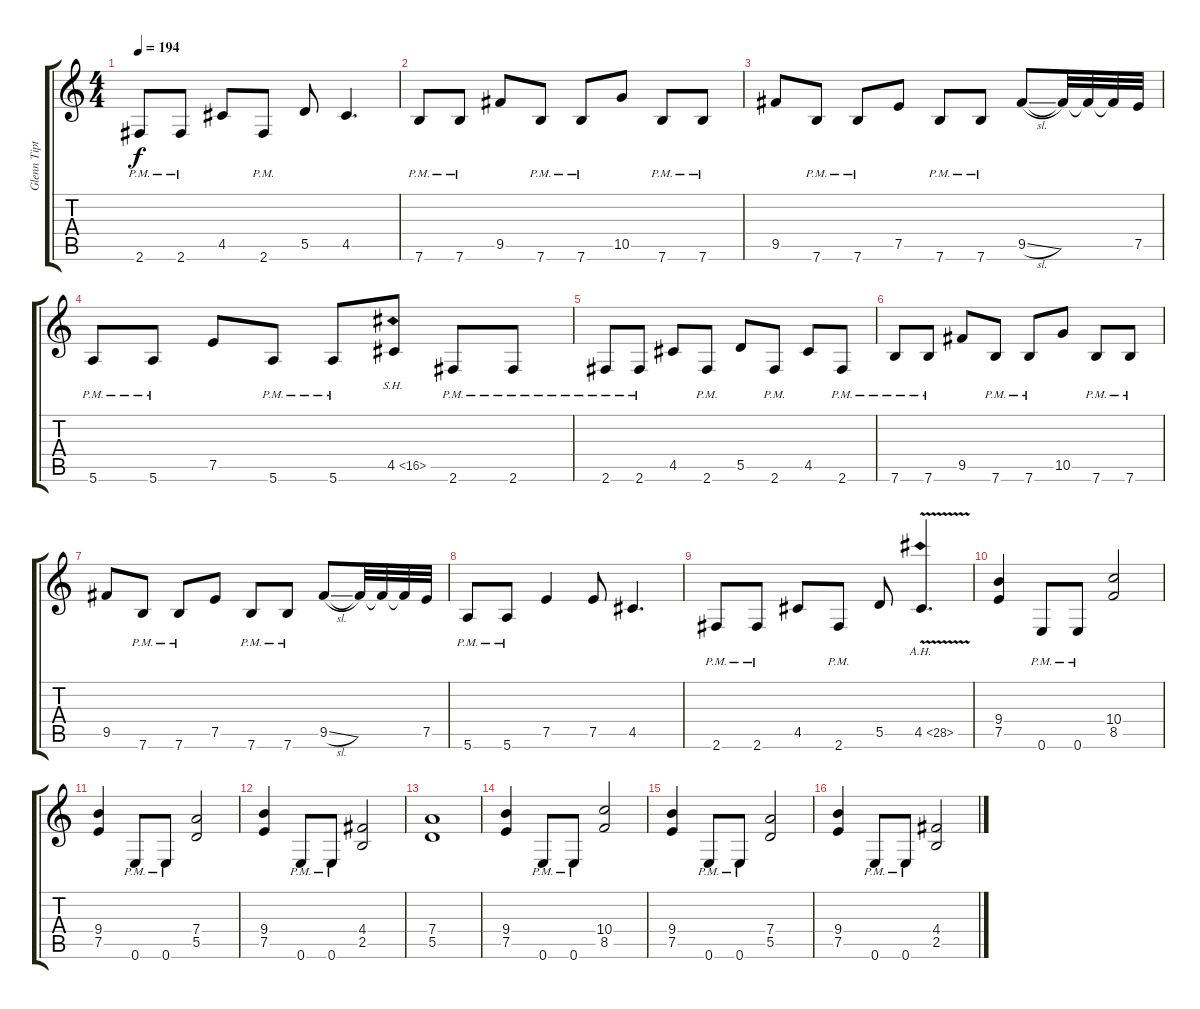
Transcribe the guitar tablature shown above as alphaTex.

\track ("Glenn Tipton" "Glenn Tipt") {instrument distortionguitar}
\staff {score tabs}
\tuning (E4 B3 G3 D3 A2 E2) {hide}
\ts (4 4)
\tempo 194
\clef g2
\ks c
2.6{pm}.8{dy f} 2.6{pm}.8 4.5.8 2.6{pm}.8 5.5.8 4.5.4{d} |
7.6{pm}.8 7.6{pm}.8 9.5.8 7.6{pm}.8 7.6{pm}.8 10.5.8 7.6{pm}.8 7.6{pm}.8 |
9.5.8 7.6{pm}.8 7.6{pm}.8 7.5.8 7.6{pm}.8 7.6{pm}.8 9.5{sl}.8 9.5{t}.32 9.5{t}.32 9.5{t}.32 7.5.32 |
5.6{pm}.8 5.6{pm}.8 7.5.8 5.6{pm}.8 5.6{pm}.8 4.5{sh 12}.8 2.6{pm}.8 2.6{pm}.8 |
2.6{pm}.8 2.6{pm}.8 4.5.8 2.6{pm}.8 5.5.8 2.6{pm}.8 4.5.8 2.6{pm}.8 |
7.6{pm}.8 7.6{pm}.8 9.5.8 7.6{pm}.8 7.6{pm}.8 10.5.8 7.6{pm}.8 7.6{pm}.8 |
9.5.8 7.6{pm}.8 7.6{pm}.8 7.5.8 7.6{pm}.8 7.6{pm}.8 9.5{sl}.8 9.5{t}.32 9.5{t}.32 9.5{t}.32 7.5.32 |
5.6{pm}.8 5.6{pm}.8 7.5.4 7.5.8 4.5.4{d} |
2.6{pm}.8 2.6{pm}.8 4.5.8 2.6{pm}.8 5.5.8 4.5{ah 24 v}.4{d} |
(9.4 7.5).4 0.6{pm}.8 0.6{pm}.8 (10.4 8.5).2 |
(9.4 7.5).4 0.6{pm}.8 0.6{pm}.8 (7.4 5.5).2 |
(9.4 7.5).4 0.6{pm}.8 0.6{pm}.8 (4.4 2.5).2 |
(7.4 5.5).1 |
(9.4 7.5).4 0.6{pm}.8 0.6{pm}.8 (10.4 8.5).2 |
(9.4 7.5).4 0.6{pm}.8 0.6{pm}.8 (7.4 5.5).2 |
(9.4 7.5).4 0.6{pm}.8 0.6{pm}.8 (4.4 2.5).2
